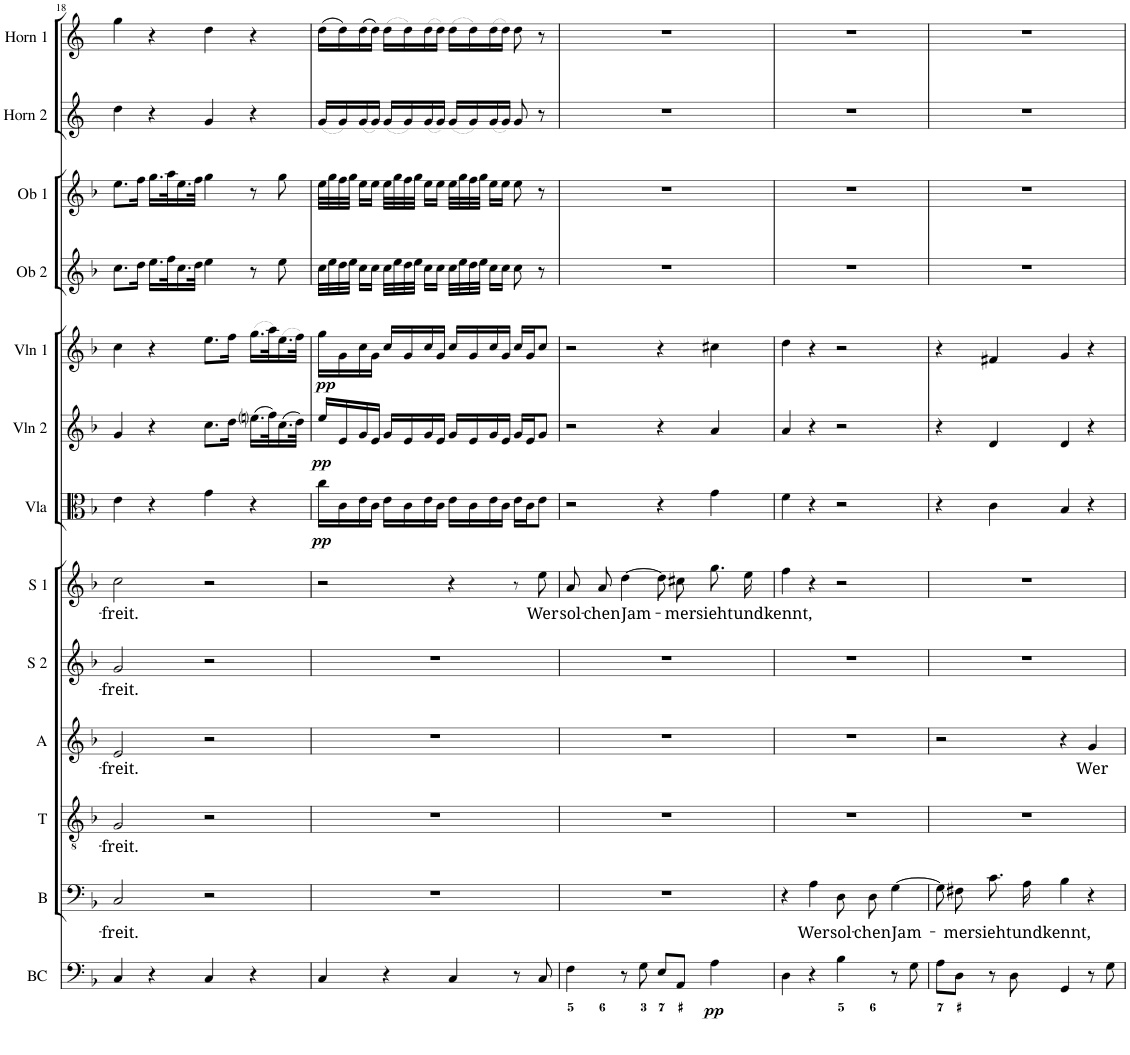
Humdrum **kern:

**kern	**dynam	**kern	**text	**kern	**text	**kern	**text	**kern	**text	**kern	**text	**kern	**dynam	**kern	**dynam	**kern	**dynam	**kern	**kern	**kern	**kern
*part13	*part13	*part12	*part12	*part11	*part11	*part10	*part10	*part9	*part9	*part8	*part8	*part7	*part7	*part6	*part6	*part5	*part5	*part4	*part3	*part2	*part1
*staff13	*staff13	*staff12	*staff12	*staff11	*staff11	*staff10	*staff10	*staff9	*staff9	*staff8	*staff8	*staff7	*staff7	*staff6	*staff6	*staff5	*staff5	*staff4	*staff3	*staff2	*staff1
*I"Basso continuo	*	*I"Bass	*	*I"Tenor	*	*I"Alt	*	*I"Sopran 2	*	*I"Sopran 1	*	*I"Viola	*	*I"Violine 2	*	*I"Violine 1	*	*I"Oboe 2	*I"Oboe 1	*I"Horn in F 2	*I"Horn in F 1
*I'BC	*	*I'B	*	*I'T	*	*I'A	*	*I'S 2	*	*I'S 1	*	*I'Vla	*	*I'Vln 2	*	*I'Vln 1	*	*I'Ob 2	*I'Ob 1	*I'Horn 2	*I'Horn 1
!!LO:PB:g=z
*clefF4	*	*clefF4	*	*clefGv2	*	*clefG2	*	*clefG2	*	*clefG2	*	*clefC3	*	*clefG2	*	*clefG2	*	*clefG2	*clefG2	*clefG2	*clefG2
*Trd7c12	*	*	*	*	*	*	*	*	*	*	*	*	*	*	*	*	*	*	*	*Trd4c7	*Trd4c7
*k[b-]	*	*k[b-]	*	*k[b-]	*	*k[b-]	*	*k[b-]	*	*k[b-]	*	*k[b-]	*	*k[b-]	*	*k[b-]	*	*k[b-]	*k[b-]	*k[]	*k[]
*M4/4	*	*M4/4	*	*M4/4	*	*M4/4	*	*M4/4	*	*M4/4	*	*M4/4	*	*M4/4	*	*M4/4	*	*M4/4	*M4/4	*M4/4	*M4/4
*met(c)	*	*met(c)	*	*met(c)	*	*met(c)	*	*met(c)	*	*met(c)	*	*met(c)	*	*met(c)	*	*met(c)	*	*met(c)	*met(c)	*met(c)	*met(c)
=18	=18	=18	=18	=18	=18	=18	=18	=18	=18	=18	=18	=18	=18	=18	=18	=18	=18	=18	=18	=18	=18
!	!	!	!LO:LY:b	!	!LO:LY:b	!	!LO:LY:b	!	!LO:LY:b	!	!LO:LY:b	!	!	!	!	!	!	!	!	!	!
4C/	.	2C/	-freit.	2G/	-freit.	2e/	-freit.	2g/	-freit.	2cc\	-freit.	4e\	.	4g/	.	4cc\	.	8.cc\L	8.ee\L	4dd\	4gg\
.	.	.	.	.	.	.	.	.	.	.	.	.	.	.	.	.	.	16dd\Jk	16ff\Jk	.	.
4r	.	.	.	.	.	.	.	.	.	.	.	4r	.	4r	.	4r	.	16.ee\LL	16.gg\LL	4r	4r
.	.	.	.	.	.	.	.	.	.	.	.	.	.	.	.	.	.	32ff\K	32aa\K	.	.
.	.	.	.	.	.	.	.	.	.	.	.	.	.	.	.	.	.	16.cc\	16.ee\	.	.
.	.	.	.	.	.	.	.	.	.	.	.	.	.	.	.	.	.	32dd\JJk	32ff\JJk	.	.
4C/	.	2r	.	2r	.	2r	.	2r	.	2r	.	4g\	.	8.cc\L	.	8.ee\L	.	4ee\	4gg\	4g/	4dd\
.	.	.	.	.	.	.	.	.	.	.	.	.	.	16dd\Jk	.	16ff\Jk	.	.	.	.	.
4r	.	.	.	.	.	.	.	.	.	.	.	4r	.	(>16.eeni\LL	.	(>16.gg\LL	.	8r	8r	4r	4r
.	.	.	.	.	.	.	.	.	.	.	.	.	.	32ff\K)	.	32aa\K)	.	.	.	.	.
.	.	.	.	.	.	.	.	.	.	.	.	.	.	(>16.cc\	.	(>16.ee\	.	8ee\	8gg\	.	.
.	.	.	.	.	.	.	.	.	.	.	.	.	.	32dd\JJk)	.	32ff\JJk)	.	.	.	.	.
=19	=19	=19	=19	=19	=19	=19	=19	=19	=19	=19	=19	=19	=19	=19	=19	=19	=19	=19	=19	=19	=19
!	!	!	!	!	!	!	!	!	!	!	!	!	!LO:DY:b	!	!LO:DY:b	!	!LO:DY:b	!	!	!	!
4C/	.	1r	.	1r	.	1r	.	1r	.	2r	.	16cc\LL	pp	16ee/LL	pp	16gg\LL	pp	32cc\LLL	32ee\LLL	(<16g/LL	(>16dd\LL
.	.	.	.	.	.	.	.	.	.	.	.	.	.	.	.	.	.	32ee\	32gg\	.	.
.	.	.	.	.	.	.	.	.	.	.	.	16c\	.	16e/	.	16g\	.	32dd\	32ff\	16g/)	16dd\)
.	.	.	.	.	.	.	.	.	.	.	.	.	.	.	.	.	.	32ee\JJJ	32gg\JJJ	.	.
.	.	.	.	.	.	.	.	.	.	.	.	16e\	.	16g/	.	16cc\	.	16cc\LL	16ee\LL	(<16g/	(>16dd\
.	.	.	.	.	.	.	.	.	.	.	.	16c\JJ	.	16e/JJ	.	16g\JJ	.	16cc\JJ	16ee\JJ	16g/JJ)	16dd\JJ)
4r	.	.	.	.	.	.	.	.	.	.	.	16e\LL	.	16g/LL	.	16cc/LL	.	32cc\LLL	32ee\LLL	(<16g/LL	(>16dd\LL
.	.	.	.	.	.	.	.	.	.	.	.	.	.	.	.	.	.	32ee\	32gg\	.	.
.	.	.	.	.	.	.	.	.	.	.	.	16c\	.	16e/	.	16g/	.	32dd\	32ff\	16g/)	16dd\)
.	.	.	.	.	.	.	.	.	.	.	.	.	.	.	.	.	.	32ee\JJJ	32gg\JJJ	.	.
.	.	.	.	.	.	.	.	.	.	.	.	16e\	.	16g/	.	16cc/	.	16cc\LL	16ee\LL	(<16g/	(>16dd\
.	.	.	.	.	.	.	.	.	.	.	.	16c\JJ	.	16e/JJ	.	16g/JJ	.	16cc\JJ	16ee\JJ	16g/JJ)	16dd\JJ)
4C/	.	.	.	.	.	.	.	.	.	4r	.	16e\LL	.	16g/LL	.	16cc/LL	.	32cc\LLL	32ee\LLL	(<16g/LL	(>16dd\LL
.	.	.	.	.	.	.	.	.	.	.	.	.	.	.	.	.	.	32ee\	32gg\	.	.
.	.	.	.	.	.	.	.	.	.	.	.	16c\	.	16e/	.	16g/	.	32dd\	32ff\	16g/)	16dd\)
.	.	.	.	.	.	.	.	.	.	.	.	.	.	.	.	.	.	32ee\JJJ	32gg\JJJ	.	.
.	.	.	.	.	.	.	.	.	.	.	.	16e\	.	16g/	.	16cc/	.	16cc\LL	16ee\LL	(<16g/	(>16dd\
.	.	.	.	.	.	.	.	.	.	.	.	16c\JJ	.	16e/JJ	.	16g/JJ	.	16cc\JJ	16ee\JJ	16g/JJ)	16dd\JJ)
8r	.	.	.	.	.	.	.	.	.	8r	.	16e\LL	.	16g/LL	.	16cc/LL	.	8cc\	8ee\	8g/	8dd\
.	.	.	.	.	.	.	.	.	.	.	.	16c\J	.	16e/J	.	16g/J	.	.	.	.	.
!	!	!	!	!	!	!	!	!	!	!	!LO:LY:b	!	!	!	!	!	!	!	!	!	!
8C/	.	.	.	.	.	.	.	.	.	8ee\	Wer	8e\J	.	8g/J	.	8cc/J	.	8r	8r	8r	8r
=20	=20	=20	=20	=20	=20	=20	=20	=20	=20	=20	=20	=20	=20	=20	=20	=20	=20	=20	=20	=20	=20
!	!	!	!	!	!	!	!	!	!	!	!LO:LY:b	!	!	!	!	!	!	!	!	!	!
4F\	.	1r	.	1r	.	1r	.	1r	.	8a/L	sol-	2r	.	2r	.	2r	.	1r	1r	1r	1r
!	!	!	!	!	!	!	!	!	!	!	!LO:LY:b	!	!	!	!	!	!	!	!	!	!
.	.	.	.	.	.	.	.	.	.	8a/J	-chen	.	.	.	.	.	.	.	.	.	.
!	!	!	!	!	!	!	!	!	!	!	!LO:LY:b	!	!	!	!	!	!	!	!	!	!
8r	.	.	.	.	.	.	.	.	.	[4dd\	Jam-	.	.	.	.	.	.	.	.	.	.
8G\	.	.	.	.	.	.	.	.	.	.	.	.	.	.	.	.	.	.	.	.	.
8E/L	.	.	.	.	.	.	.	.	.	8dd\L]	.	4r	.	4r	.	4r	.	.	.	.	.
!	!	!	!	!	!	!	!	!	!	!	!LO:LY:b	!	!	!	!	!	!	!	!	!	!
8AA/J	.	.	.	.	.	.	.	.	.	8cc#X\J	-mer	.	.	.	.	.	.	.	.	.	.
!	!LO:DY:b	!	!	!	!	!	!	!	!	!	!LO:LY:b	!	!	!	!	!	!	!	!	!	!
4A\	pp	.	.	.	.	.	.	.	.	8.gg\L	sieht	4g\	.	4a/	.	4cc#X\	.	.	.	.	.
!	!	!	!	!	!	!	!	!	!	!	!LO:LY:b	!	!	!	!	!	!	!	!	!	!
.	.	.	.	.	.	.	.	.	.	16ee\Jk	und	.	.	.	.	.	.	.	.	.	.
=21	=21	=21	=21	=21	=21	=21	=21	=21	=21	=21	=21	=21	=21	=21	=21	=21	=21	=21	=21	=21	=21
!	!	!	!	!	!	!	!	!	!	!	!LO:LY:b	!	!	!	!	!	!	!	!	!	!
4D\	.	4r	.	1r	.	1r	.	1r	.	4ff\	kennt,	4f\	.	4a/	.	4dd\	.	1r	1r	1r	1r
!	!	!	!LO:LY:b	!	!	!	!	!	!	!	!	!	!	!	!	!	!	!	!	!	!
4r	.	4A\	Wer	.	.	.	.	.	.	4r	.	4r	.	4r	.	4r	.	.	.	.	.
!	!	!	!LO:LY:b	!	!	!	!	!	!	!	!	!	!	!	!	!	!	!	!	!	!
4B-\	.	8D\L	sol-	.	.	.	.	.	.	2r	.	2r	.	2r	.	2r	.	.	.	.	.
!	!	!	!LO:LY:b	!	!	!	!	!	!	!	!	!	!	!	!	!	!	!	!	!	!
.	.	8D\J	-chen	.	.	.	.	.	.	.	.	.	.	.	.	.	.	.	.	.	.
!	!	!	!LO:LY:b	!	!	!	!	!	!	!	!	!	!	!	!	!	!	!	!	!	!
8r	.	[4G\	Jam-	.	.	.	.	.	.	.	.	.	.	.	.	.	.	.	.	.	.
8G\	.	.	.	.	.	.	.	.	.	.	.	.	.	.	.	.	.	.	.	.	.
=22	=22	=22	=22	=22	=22	=22	=22	=22	=22	=22	=22	=22	=22	=22	=22	=22	=22	=22	=22	=22	=22
8A\L	.	8G\L]	.	1r	.	2r	.	1r	.	1r	.	4r	.	4r	.	4r	.	1r	1r	1r	1r
!	!	!	!LO:LY:b	!	!	!	!	!	!	!	!	!	!	!	!	!	!	!	!	!	!
8D\J	.	8F#X\J	-mer	.	.	.	.	.	.	.	.	.	.	.	.	.	.	.	.	.	.
!	!	!	!LO:LY:b	!	!	!	!	!	!	!	!	!	!	!	!	!	!	!	!	!	!
8r	.	8.c\L	sieht	.	.	.	.	.	.	.	.	4c\	.	4d/	.	4f#X/	.	.	.	.	.
8D\	.	.	.	.	.	.	.	.	.	.	.	.	.	.	.	.	.	.	.	.	.
!	!	!	!LO:LY:b	!	!	!	!	!	!	!	!	!	!	!	!	!	!	!	!	!	!
.	.	16A\Jk	und	.	.	.	.	.	.	.	.	.	.	.	.	.	.	.	.	.	.
!	!	!	!LO:LY:b	!	!	!	!	!	!	!	!	!	!	!	!	!	!	!	!	!	!
4GG/	.	4B-\	kennt,	.	.	4r	.	.	.	.	.	4B-/	.	4d/	.	4g/	.	.	.	.	.
!	!	!	!	!	!	!	!LO:LY:b	!	!	!	!	!	!	!	!	!	!	!	!	!	!
8r	.	4r	.	.	.	4g/	Wer	.	.	.	.	4r	.	4r	.	4r	.	.	.	.	.
8G\	.	.	.	.	.	.	.	.	.	.	.	.	.	.	.	.	.	.	.	.	.
=	=	=	=	=	=	=	=	=	=	=	=	=	=	=	=	=	=	=	=	=	=
*-	*-	*-	*-	*-	*-	*-	*-	*-	*-	*-	*-	*-	*-	*-	*-	*-	*-	*-	*-	*-	*-
